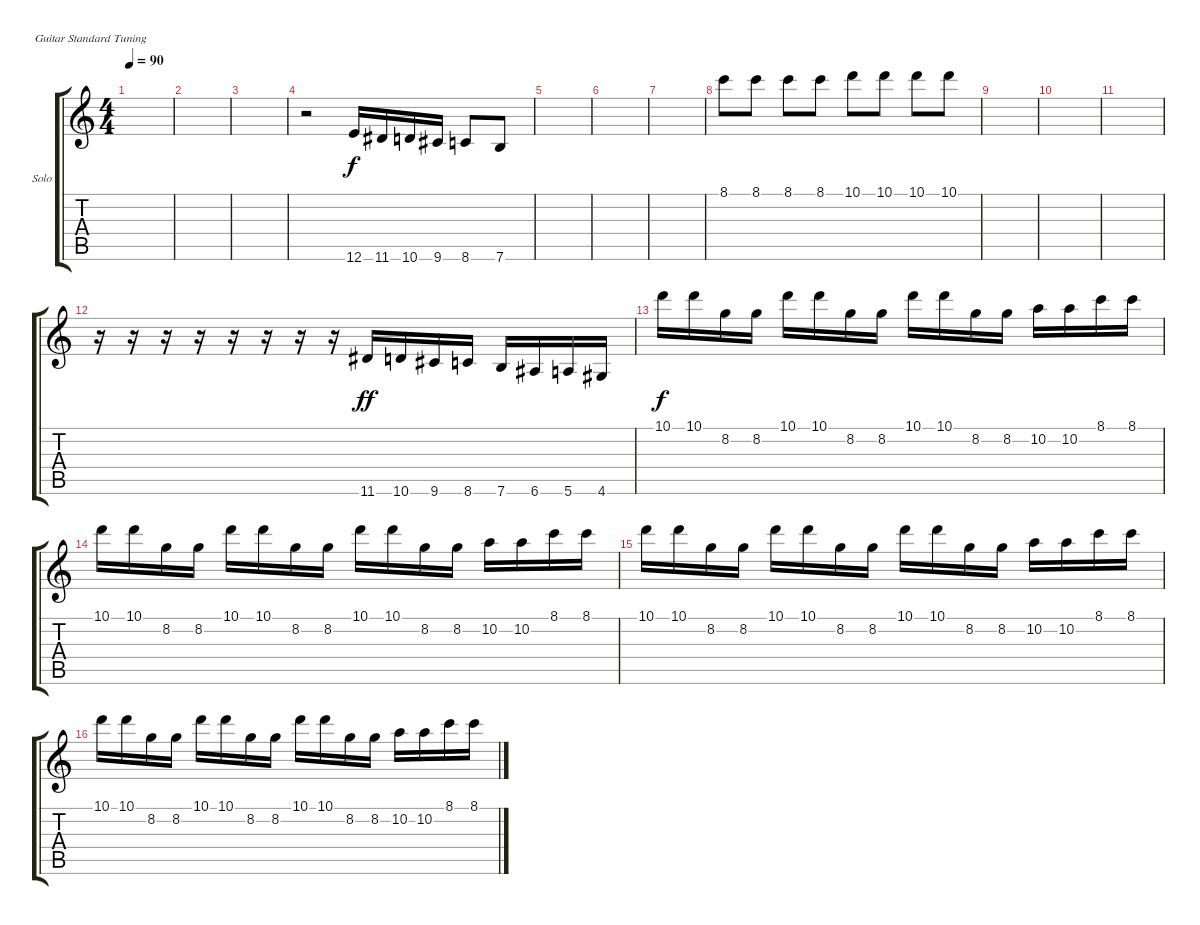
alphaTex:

\defaultSystemsLayout 4
\bracketExtendMode groupsimilarinstruments
\firstSystemTrackNameOrientation horizontal
\otherSystemsTrackNameOrientation horizontal
\track ("Solo" "Solo") {instrument distortionguitar}
\staff {score tabs}
\tuning (E4 B3 G3 D3 A2 E2)
\ts (4 4)
\tempo 90
\clef g2
\ks c
|
|
|
r.2 12.6.16 11.6.16 10.6.16 9.6.16 8.6.8 7.6.8 |
|
|
|
8.1.8 8.1.8 8.1.8 8.1.8 10.1.8 10.1.8 10.1.8 10.1.8 |
|
|
|
r.16 r.16 r.16 r.16 r.16 r.16 r.16 r.16 11.6.16{dy ff} 10.6.16 9.6.16 8.6.16 7.6.16 6.6.16 5.6.16 4.6.16 |
10.1.16{dy f} 10.1.16 8.2.16 8.2.16 10.1.16 10.1.16 8.2.16 8.2.16 10.1.16 10.1.16 8.2.16 8.2.16 10.2.16 10.2.16 8.1.16 8.1.16 |
10.1.16 10.1.16 8.2.16 8.2.16 10.1.16 10.1.16 8.2.16 8.2.16 10.1.16 10.1.16 8.2.16 8.2.16 10.2.16 10.2.16 8.1.16 8.1.16 |
10.1.16 10.1.16 8.2.16 8.2.16 10.1.16 10.1.16 8.2.16 8.2.16 10.1.16 10.1.16 8.2.16 8.2.16 10.2.16 10.2.16 8.1.16 8.1.16 |
10.1.16 10.1.16 8.2.16 8.2.16 10.1.16 10.1.16 8.2.16 8.2.16 10.1.16 10.1.16 8.2.16 8.2.16 10.2.16 10.2.16 8.1.16 8.1.16
